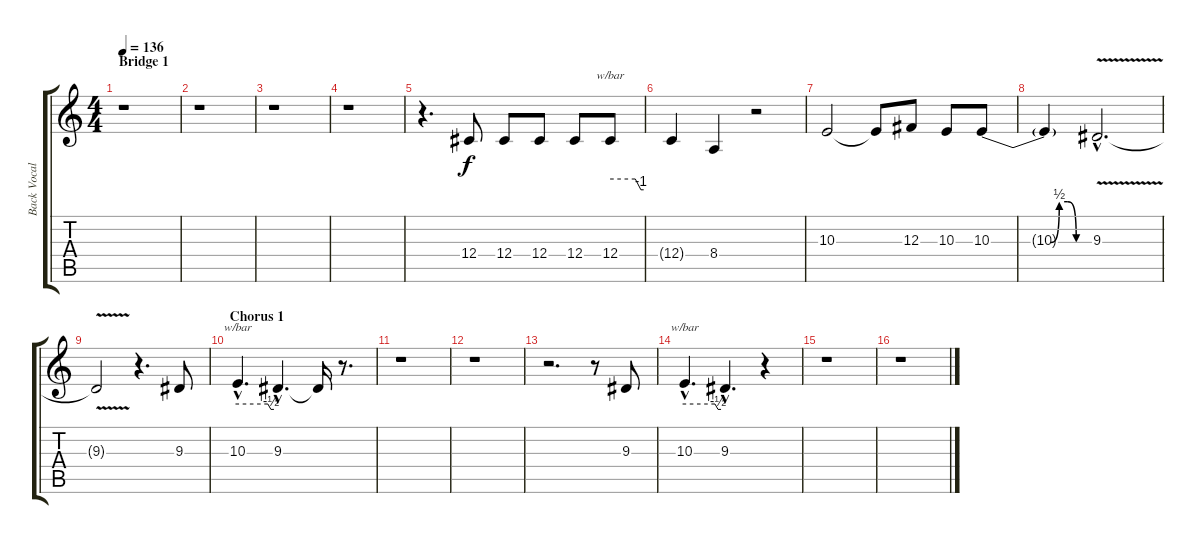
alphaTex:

\track ("Back Vocal" "Back Vocal") {instrument viola}
\staff {score tabs}
\tuning (Eb4 Bb3 Gb3 Db3 Ab2 Eb2) {hide}
\ts (4 4)
\section ("" "Bridge 1")
\tempo 136
\clef g2
\ks c
r.1{dy f} |
r.1 |
r.1 |
r.1 |
r.4{d} 12.4.8 12.4.8 12.4.8 12.4.8 12.4.8{tbe (custom default 0 0 45 0 55 -4 60 -4)} |
12.4{t}.4 8.4.4 r.2 |
10.3.2 10.3{t}.8 12.3.8 10.3.8 10.3{be (custom 0 0 35 0 40 2 45 2 50 0 60 0)}.8 |
10.3{t}.4 9.3{v hac}.2{d} |
9.3{t}.2 r.4{d} 9.3.8 |
\section ("" "Chorus 1")
10.3{hac}.4{d tbe (custom default 0 0 50 0 55 -2 60 -2)} 9.3{hac}.4{d} 9.3{t}.16 r.8{d} |
r.1 |
r.1 |
r.2{d} r.8 9.3.8 |
10.3{hac}.4{d tbe (custom default 0 0 50 0 55 -2 60 -2)} 9.3{hac}.4{d} r.4 |
r.1 |
r.1
